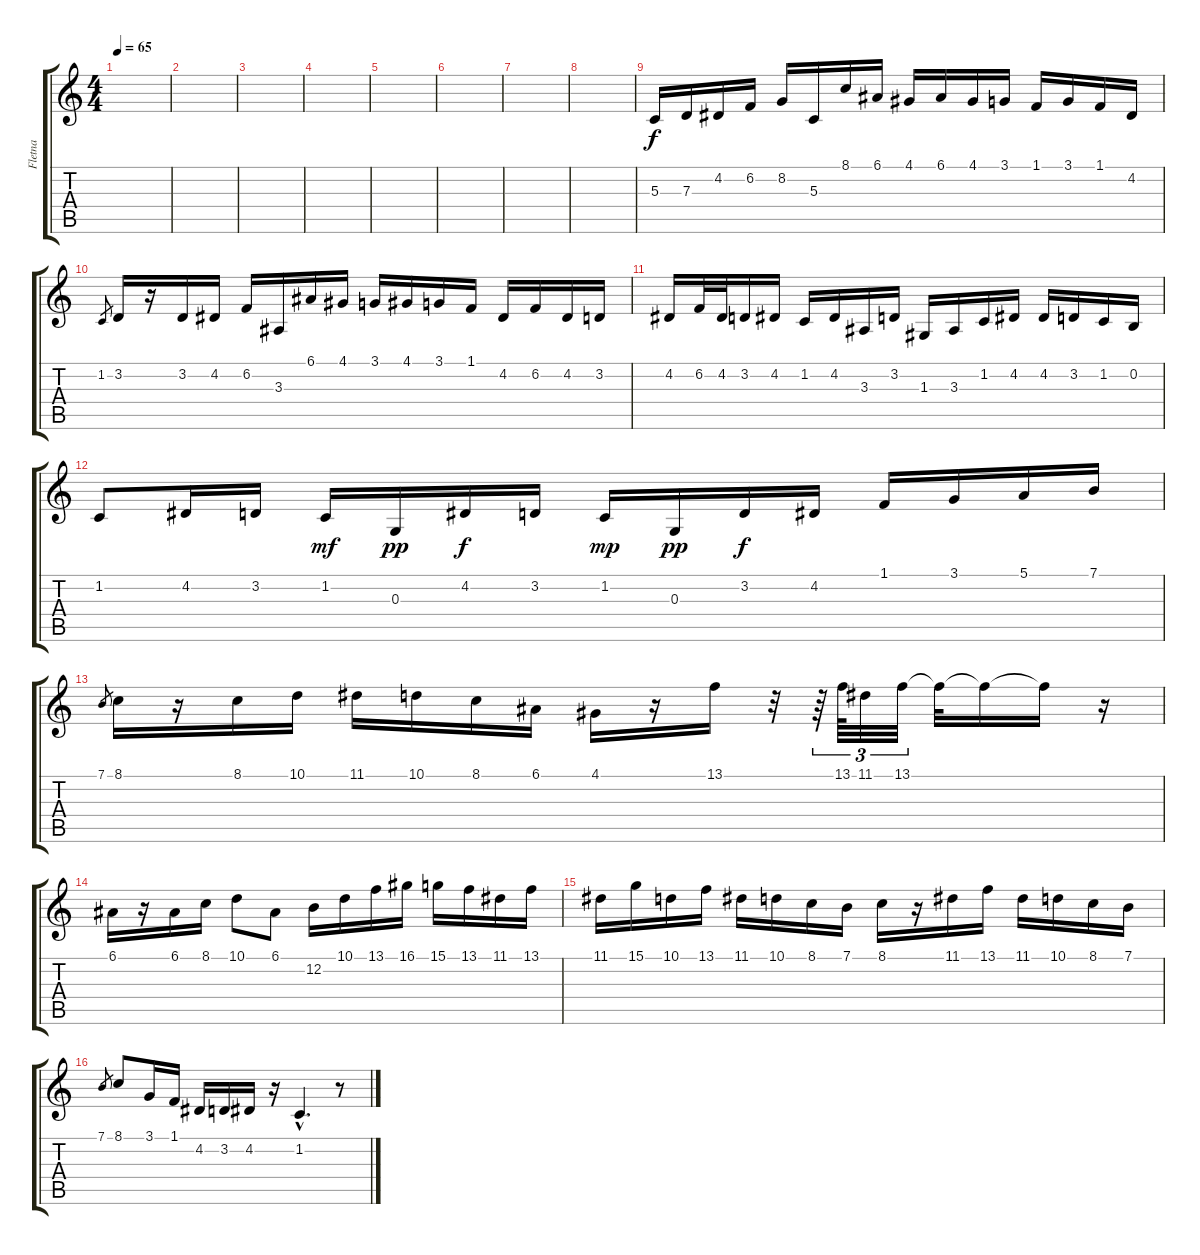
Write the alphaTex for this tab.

\track ("Fletna" "Fletna") {instrument flute}
\staff {score tabs}
\tuning (E4 B3 G3 D3 A2 E2) {hide}
\ts (4 4)
\tempo 65
\clef g2
\ks c
|
|
|
|
|
|
|
|
5.3.16 7.3.16 4.2.16 6.2.16 8.2.16 5.3.16 8.1.16 6.1.16 4.1.16 6.1.16 4.1.16 3.1.16 1.1.16 3.1.16 1.1.16 4.2.16 |
1.2.8{gr} 3.2.16 r.16 3.2.16 4.2.16 6.2.16 3.3.16 6.1.16 4.1.16 3.1.16 4.1.16 3.1.16 1.1.16 4.2.16 6.2.16 4.2.16 3.2.16 |
4.2.16 6.2.32 4.2.32 3.2.16 4.2.16 1.2.16 4.2.16 3.3.16 3.2.16 1.3.16 3.3.16 1.2.16 4.2.16 4.2.16 3.2.16 1.2.16 0.2.16 |
1.2.8 4.2.16 3.2.16 1.2.16{dy mf} 0.3.16{dy pp} 4.2.16{dy f} 3.2.16 1.2.16{dy mp} 0.3.16{dy pp} 3.2.16{dy f} 4.2.16 1.1.16 3.1.16 5.1.16 7.1.16 |
7.1.8{gr} 8.1.16 r.16 8.1.16 10.1.16 11.1.16 10.1.16 8.1.16 6.1.16 4.1.16 r.16 13.1.16 r.32 r.64{tu (3 2)} 13.1.64{tu (3 2)} 11.1.32{tu (3 2)} 13.1.32{tu (3 2)} 13.1{t}.32 13.1{t}.16 13.1{t}.16 r.16 |
6.1.16 r.16 6.1.16 8.1.16 10.1.8 6.1.8 12.2.16 10.1.16 13.1.16 16.1.16 15.1.16 13.1.16 11.1.16 13.1.16 |
11.1.16 15.1.16 10.1.16 13.1.16 11.1.16 10.1.16 8.1.16 7.1.16 8.1.16 r.16 11.1.16 13.1.16 11.1.16 10.1.16 8.1.16 7.1.16 |
7.1.8{gr} 8.1.8 3.1.16 1.1.16 4.2.16 3.2.16 4.2.16 r.16 1.2{hac}.4{d} r.8
